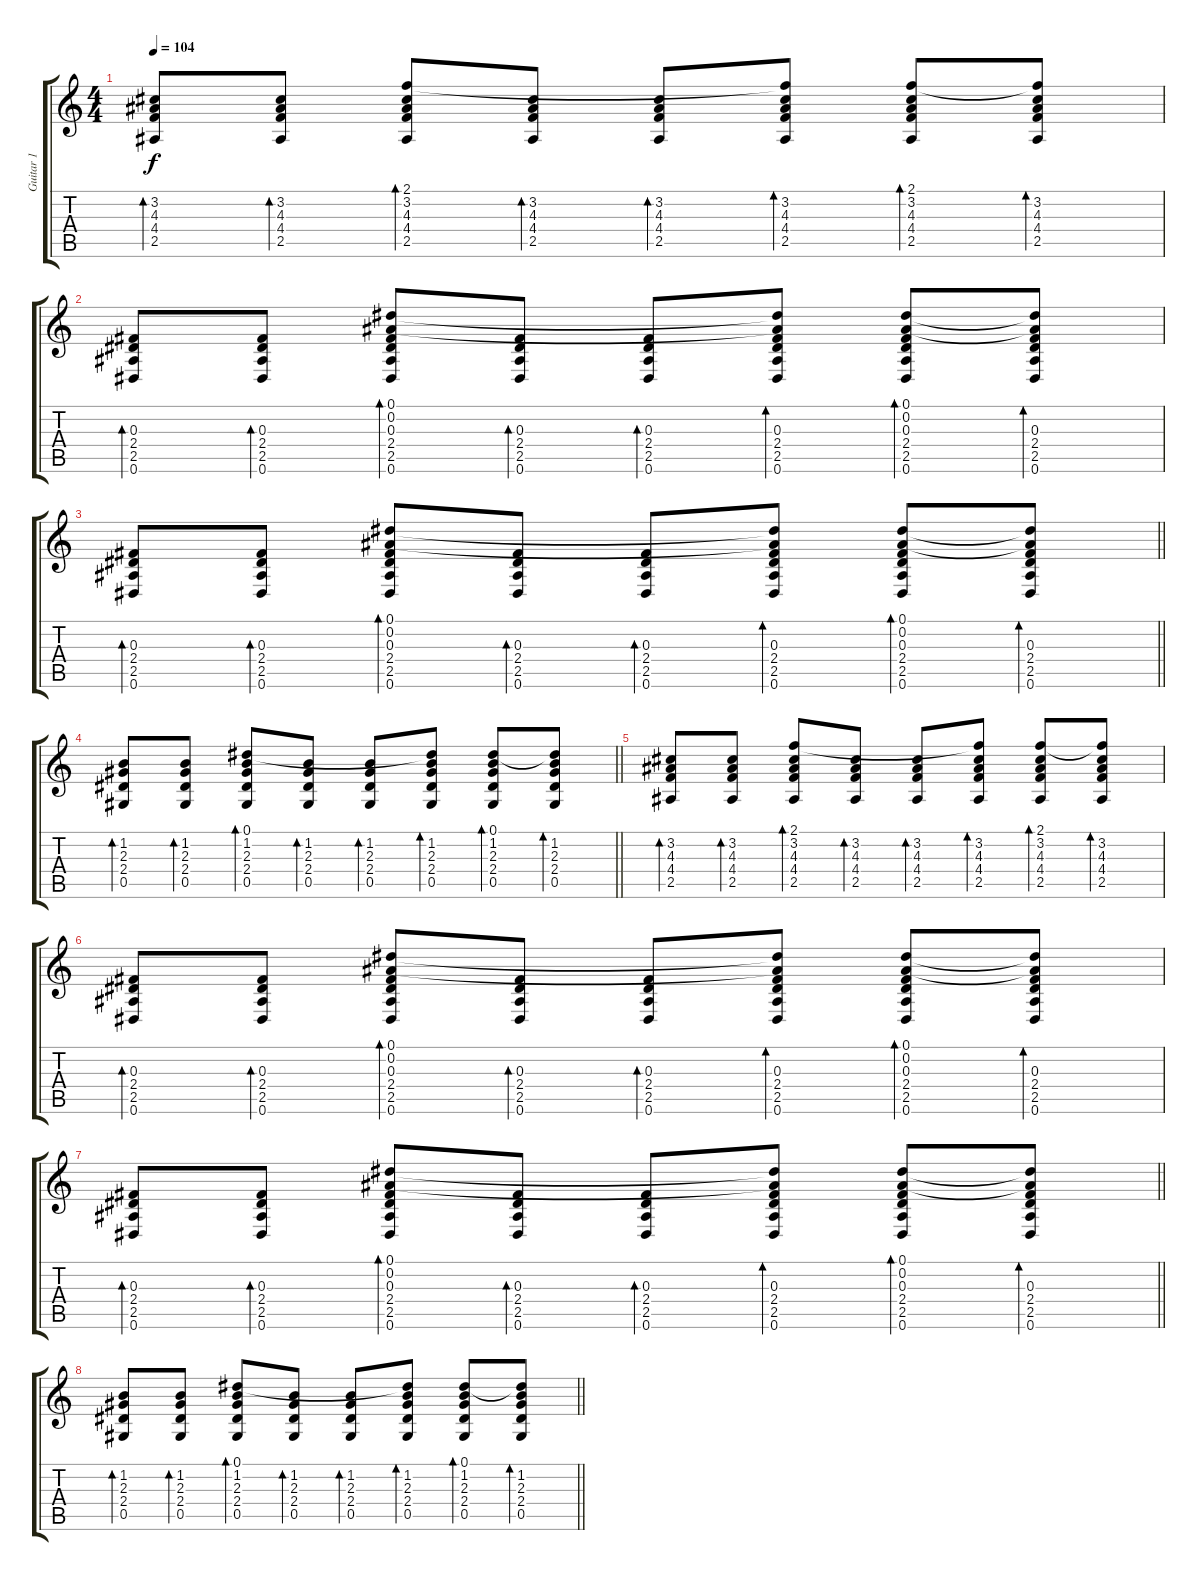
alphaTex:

\track ("Guitar 1" "Guitar 1") {instrument acousticguitarsteel}
\staff {score tabs}
\tuning (Eb4 Bb3 Gb3 Db3 Ab2 Eb2) {hide}
\ts (4 4)
\tempo 104
\clef g2
\ks c
(3.2 4.3 4.4 2.5).8{bd 30 dy f} (3.2 4.3 4.4 2.5).8{bd 30} (2.1 3.2 4.3 4.4 2.5).8{bd 30} (3.2 4.3 4.4 2.5).8{bd 30} (3.2 4.3 4.4 2.5).8{bd 30} (2.1{t} 3.2 4.3 4.4 2.5).8{bd 30} (2.1 3.2 4.3 4.4 2.5).8{bd 30} (2.1{t} 3.2 4.3 4.4 2.5).8{bd 30} |
(0.3 2.4 2.5 0.6).8{bd 30} (0.3 2.4 2.5 0.6).8{bd 30} (0.1 0.2 0.3 2.4 2.5 0.6).8{bd 30} (0.3 2.4 2.5 0.6).8{bd 30} (0.3 2.4 2.5 0.6).8{bd 30} (0.1{t} 0.2{t} 0.3 2.4 2.5 0.6).8{bd 30} (0.1 0.2 0.3 2.4 2.5 0.6).8{bd 30} (0.1{t} 0.2{t} 0.3 2.4 2.5 0.6).8{bd 30} |
\barLineRight lightlight
(0.3 2.4 2.5 0.6).8{bd 30} (0.3 2.4 2.5 0.6).8{bd 30} (0.1 0.2 0.3 2.4 2.5 0.6).8{bd 30} (0.3 2.4 2.5 0.6).8{bd 30} (0.3 2.4 2.5 0.6).8{bd 30} (0.1{t} 0.2{t} 0.3 2.4 2.5 0.6).8{bd 30} (0.1 0.2 0.3 2.4 2.5 0.6).8{bd 30} (0.1{t} 0.2{t} 0.3 2.4 2.5 0.6).8{bd 30} |
\barLineRight lightlight
(1.2 2.3 2.4 0.5).8{bd 30} (1.2 2.3 2.4 0.5).8{bd 30} (0.1 1.2 2.3 2.4 0.5).8{bd 30} (1.2 2.3 2.4 0.5).8{bd 30} (1.2 2.3 2.4 0.5).8{bd 30} (0.1{t} 1.2 2.3 2.4 0.5).8{bd 30} (0.1 1.2 2.3 2.4 0.5).8{bd 30} (0.1{t} 1.2 2.3 2.4 0.5).8{bd 30} |
(3.2 4.3 4.4 2.5).8{bd 30} (3.2 4.3 4.4 2.5).8{bd 30} (2.1 3.2 4.3 4.4 2.5).8{bd 30} (3.2 4.3 4.4 2.5).8{bd 30} (3.2 4.3 4.4 2.5).8{bd 30} (2.1{t} 3.2 4.3 4.4 2.5).8{bd 30} (2.1 3.2 4.3 4.4 2.5).8{bd 30} (2.1{t} 3.2 4.3 4.4 2.5).8{bd 30} |
(0.3 2.4 2.5 0.6).8{bd 30} (0.3 2.4 2.5 0.6).8{bd 30} (0.1 0.2 0.3 2.4 2.5 0.6).8{bd 30} (0.3 2.4 2.5 0.6).8{bd 30} (0.3 2.4 2.5 0.6).8{bd 30} (0.1{t} 0.2{t} 0.3 2.4 2.5 0.6).8{bd 30} (0.1 0.2 0.3 2.4 2.5 0.6).8{bd 30} (0.1{t} 0.2{t} 0.3 2.4 2.5 0.6).8{bd 30} |
\barLineRight lightlight
(0.3 2.4 2.5 0.6).8{bd 30} (0.3 2.4 2.5 0.6).8{bd 30} (0.1 0.2 0.3 2.4 2.5 0.6).8{bd 30} (0.3 2.4 2.5 0.6).8{bd 30} (0.3 2.4 2.5 0.6).8{bd 30} (0.1{t} 0.2{t} 0.3 2.4 2.5 0.6).8{bd 30} (0.1 0.2 0.3 2.4 2.5 0.6).8{bd 30} (0.1{t} 0.2{t} 0.3 2.4 2.5 0.6).8{bd 30} |
\barLineRight lightlight
(1.2 2.3 2.4 0.5).8{bd 30} (1.2 2.3 2.4 0.5).8{bd 30} (0.1 1.2 2.3 2.4 0.5).8{bd 30} (1.2 2.3 2.4 0.5).8{bd 30} (1.2 2.3 2.4 0.5).8{bd 30} (0.1{t} 1.2 2.3 2.4 0.5).8{bd 30} (0.1 1.2 2.3 2.4 0.5).8{bd 30} (0.1{t} 1.2 2.3 2.4 0.5).8{bd 30}
